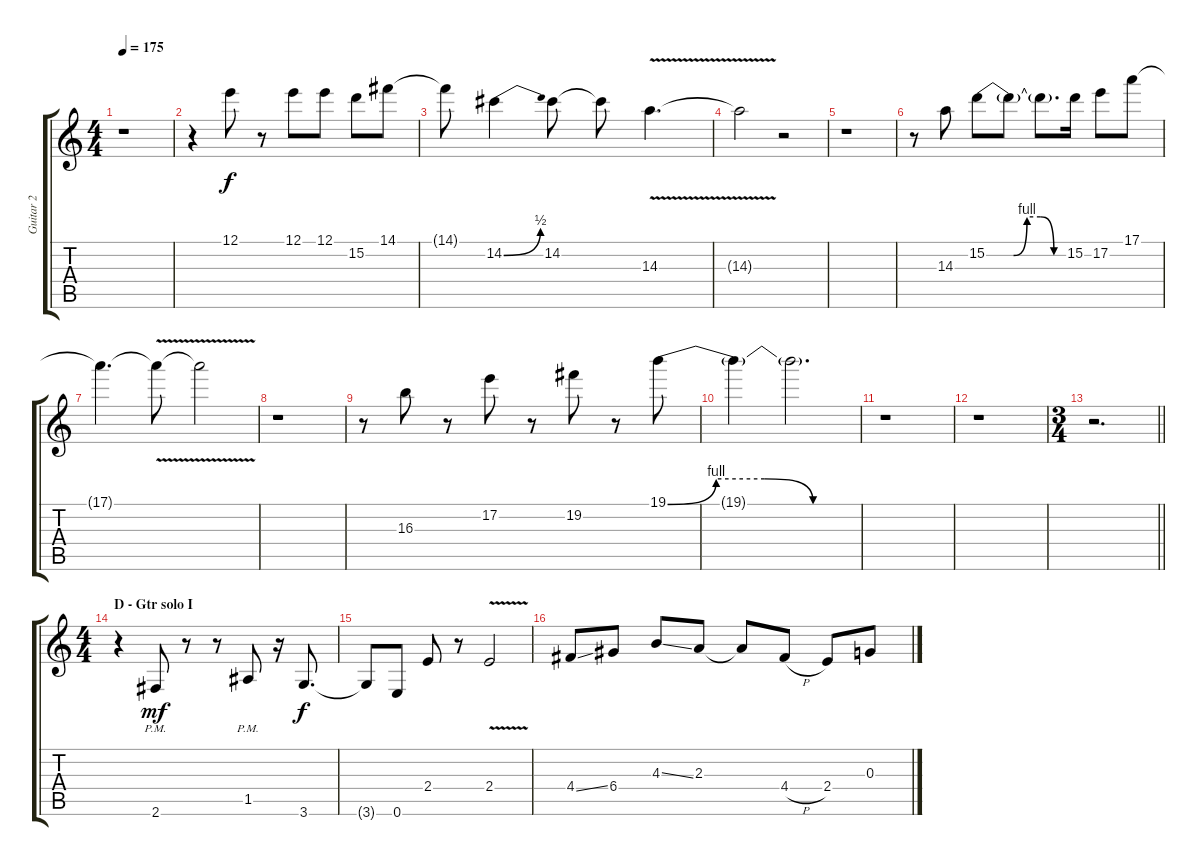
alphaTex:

\track ("Guitar 2" "Guitar 2") {instrument overdrivenguitar}
\staff {score tabs}
\tuning (E4 B3 G3 D3 A2 E2) {hide}
\ts (4 4)
\tempo 175
\clef g2
\ks c
r.1{dy f} |
r.4 12.1.8 r.8 12.1.8 12.1.8 15.2.8 14.1.8 |
14.1{t}.8 14.2{be (bend 0 0 60 2)}.4 14.2.8 14.2{t}.8 14.3{v}.4{d} |
14.3{t}.2 r.2 |
r.1 |
r.8 14.3.8 15.2{be (custom 0 0 20 0 30 4 40 4 50 0 60 0)}.8 15.2{t}.8 15.2{t}.8{d} 15.2.16 17.2.8 17.1.8 |
17.1{t}.4{d} 17.1{v t}.8 17.1{t}.2 |
r.1 |
r.8 16.3.8 r.8 17.2.8 r.8 19.2.8 r.8 19.1{be (custom 0 0 15 4 30 4 45 0 60 0)}.8 |
19.1{t}.4 19.1{t}.2{d} |
r.1 |
r.1 |
\ts (3 4)
\barLineRight lightlight
r.2{d} |
\ts (4 4)
\section ("" "D - Gtr solo I")
r.4{volume 11 instrument overdrivenguitar} 2.6{pm}.8{dy mf} r.8 r.8 1.5{pm}.8 r.16 3.6.8{d dy f} |
3.6{t}.8 0.6.8 2.4.8 r.8 2.4{v}.2 |
4.4{ss}.8 6.4.8 4.3{ss}.8 2.3.8 2.3{t}.8 4.4{h}.8 2.4.8 0.3.8
